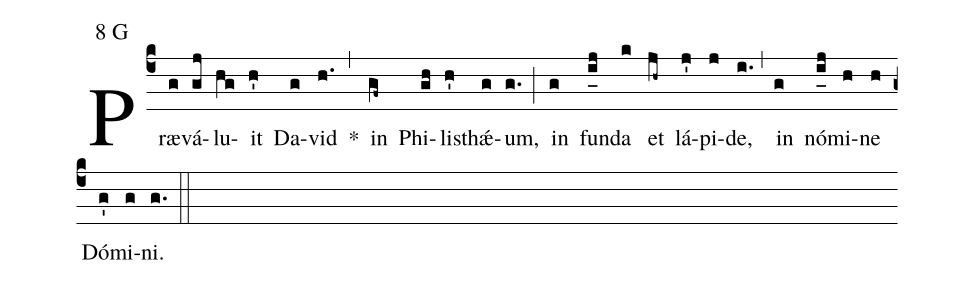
mode:8 G;
%%
(c4) Præ(g)vá(gj)lu(hg)it(h') Da(g)vid(h.) *(,) in(gf~) Phi(gh)li(h')sthǽ(g)um,(g.) (;) in(g) fun(i_[uh:l]j)da(k) et(jh~) lá(j')pi(j)de,(i.) (,) in(g) nó(i_[uh:l]j)mi(h)ne(h) Dó(g')mi(g)ni.(g.) (::)
